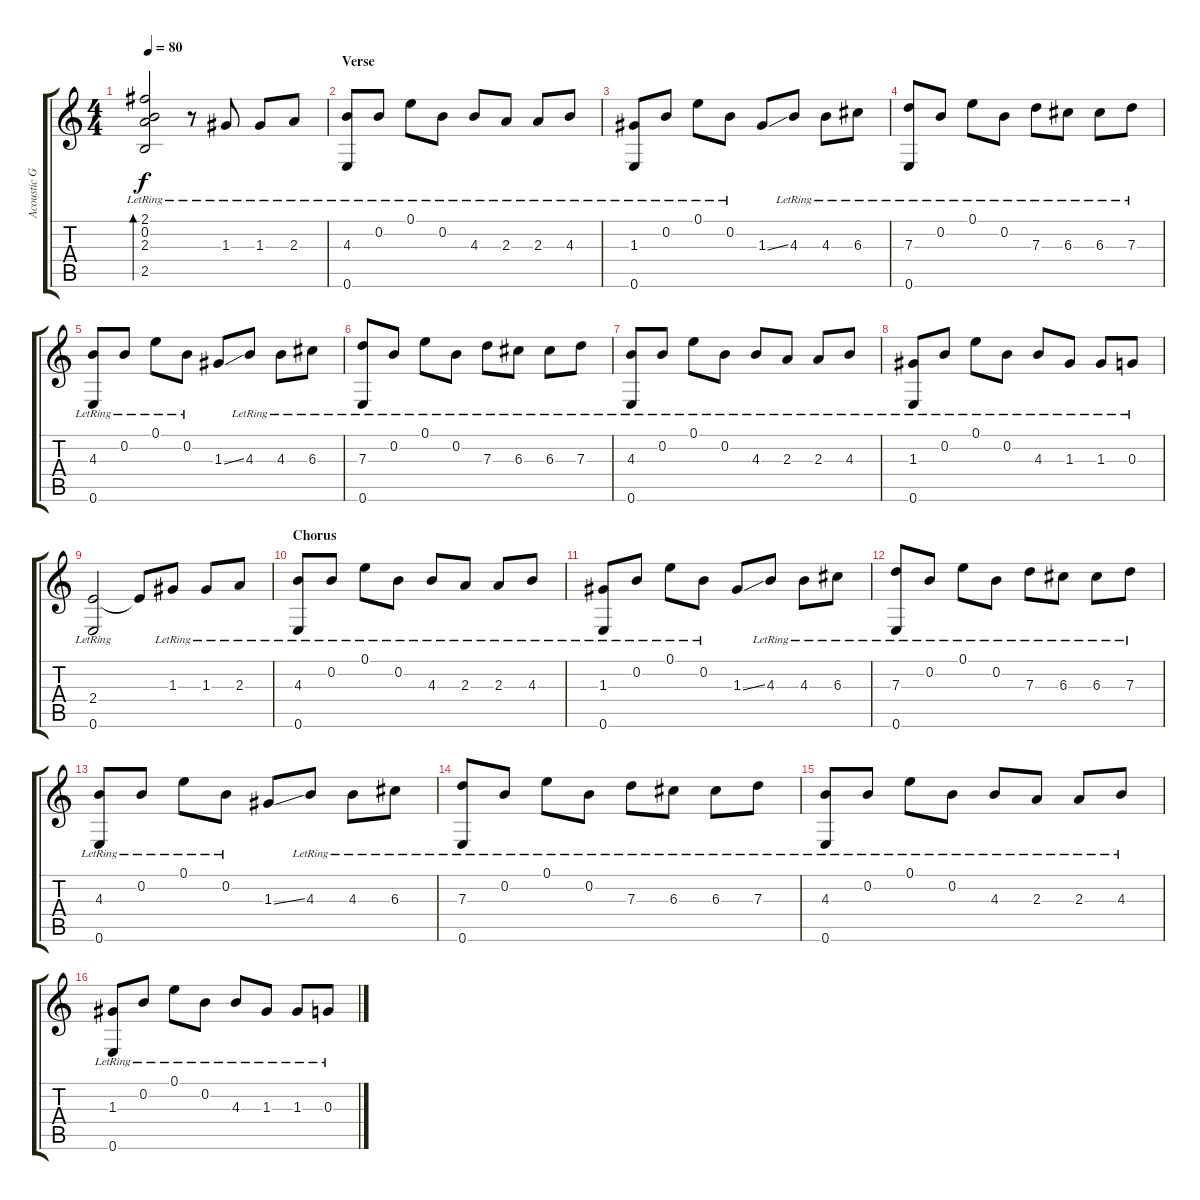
\track ("Acoustic Guitar" "Acoustic G") {instrument acousticguitarnylon}
\staff {score tabs}
\tuning (E4 B3 G3 D3 A2 E2) {hide}
\ts (4 4)
\tempo 80
\clef g2
\ks c
(2.1{lr} 0.2{lr} 2.3 2.5{lr}).2{bd 60 dy f} r.8 1.3{lr}.8 1.3{lr}.8 2.3{lr}.8 |
\section ("" "Verse")
(4.3{lr} 0.6{lr}).8 0.2{lr}.8 0.1{lr}.8 0.2{lr}.8 4.3{lr}.8 2.3{lr}.8 2.3{lr}.8 4.3{lr}.8 |
(1.3{lr} 0.6{lr}).8 0.2{lr}.8 0.1{lr}.8 0.2{lr}.8 1.3{ss}.8 4.3{lr}.8 4.3{lr}.8 6.3{lr}.8 |
(7.3{lr} 0.6{lr}).8 0.2{lr}.8 0.1{lr}.8 0.2{lr}.8 7.3{lr}.8 6.3{lr}.8 6.3{lr}.8 7.3{lr}.8 |
(4.3{lr} 0.6{lr}).8 0.2{lr}.8 0.1{lr}.8 0.2{lr}.8 1.3{ss}.8 4.3{lr}.8 4.3{lr}.8 6.3{lr}.8 |
(7.3{lr} 0.6{lr}).8 0.2{lr}.8 0.1{lr}.8 0.2{lr}.8 7.3{lr}.8 6.3{lr}.8 6.3{lr}.8 7.3{lr}.8 |
(4.3{lr} 0.6{lr}).8 0.2{lr}.8 0.1{lr}.8 0.2{lr}.8 4.3{lr}.8 2.3{lr}.8 2.3{lr}.8 4.3{lr}.8 |
(1.3{lr} 0.6{lr}).8 0.2{lr}.8 0.1{lr}.8 0.2{lr}.8 4.3{lr}.8 1.3{lr}.8 1.3{lr}.8 0.3{lr}.8 |
(2.4{lr} 0.6{lr}).2 2.4{t}.8 1.3{lr}.8 1.3{lr}.8 2.3{lr}.8 |
\section ("" "Chorus")
(4.3{lr} 0.6{lr}).8 0.2{lr}.8 0.1{lr}.8 0.2{lr}.8 4.3{lr}.8 2.3{lr}.8 2.3{lr}.8 4.3{lr}.8 |
(1.3{lr} 0.6{lr}).8 0.2{lr}.8 0.1{lr}.8 0.2{lr}.8 1.3{ss}.8 4.3{lr}.8 4.3{lr}.8 6.3{lr}.8 |
(7.3{lr} 0.6{lr}).8 0.2{lr}.8 0.1{lr}.8 0.2{lr}.8 7.3{lr}.8 6.3{lr}.8 6.3{lr}.8 7.3{lr}.8 |
(4.3{lr} 0.6{lr}).8 0.2{lr}.8 0.1{lr}.8 0.2{lr}.8 1.3{ss}.8 4.3{lr}.8 4.3{lr}.8 6.3{lr}.8 |
(7.3{lr} 0.6{lr}).8 0.2{lr}.8 0.1{lr}.8 0.2{lr}.8 7.3{lr}.8 6.3{lr}.8 6.3{lr}.8 7.3{lr}.8 |
(4.3{lr} 0.6{lr}).8 0.2{lr}.8 0.1{lr}.8 0.2{lr}.8 4.3{lr}.8 2.3{lr}.8 2.3{lr}.8 4.3{lr}.8 |
(1.3{lr} 0.6{lr}).8 0.2{lr}.8 0.1{lr}.8 0.2{lr}.8 4.3{lr}.8 1.3{lr}.8 1.3{lr}.8 0.3{lr}.8
